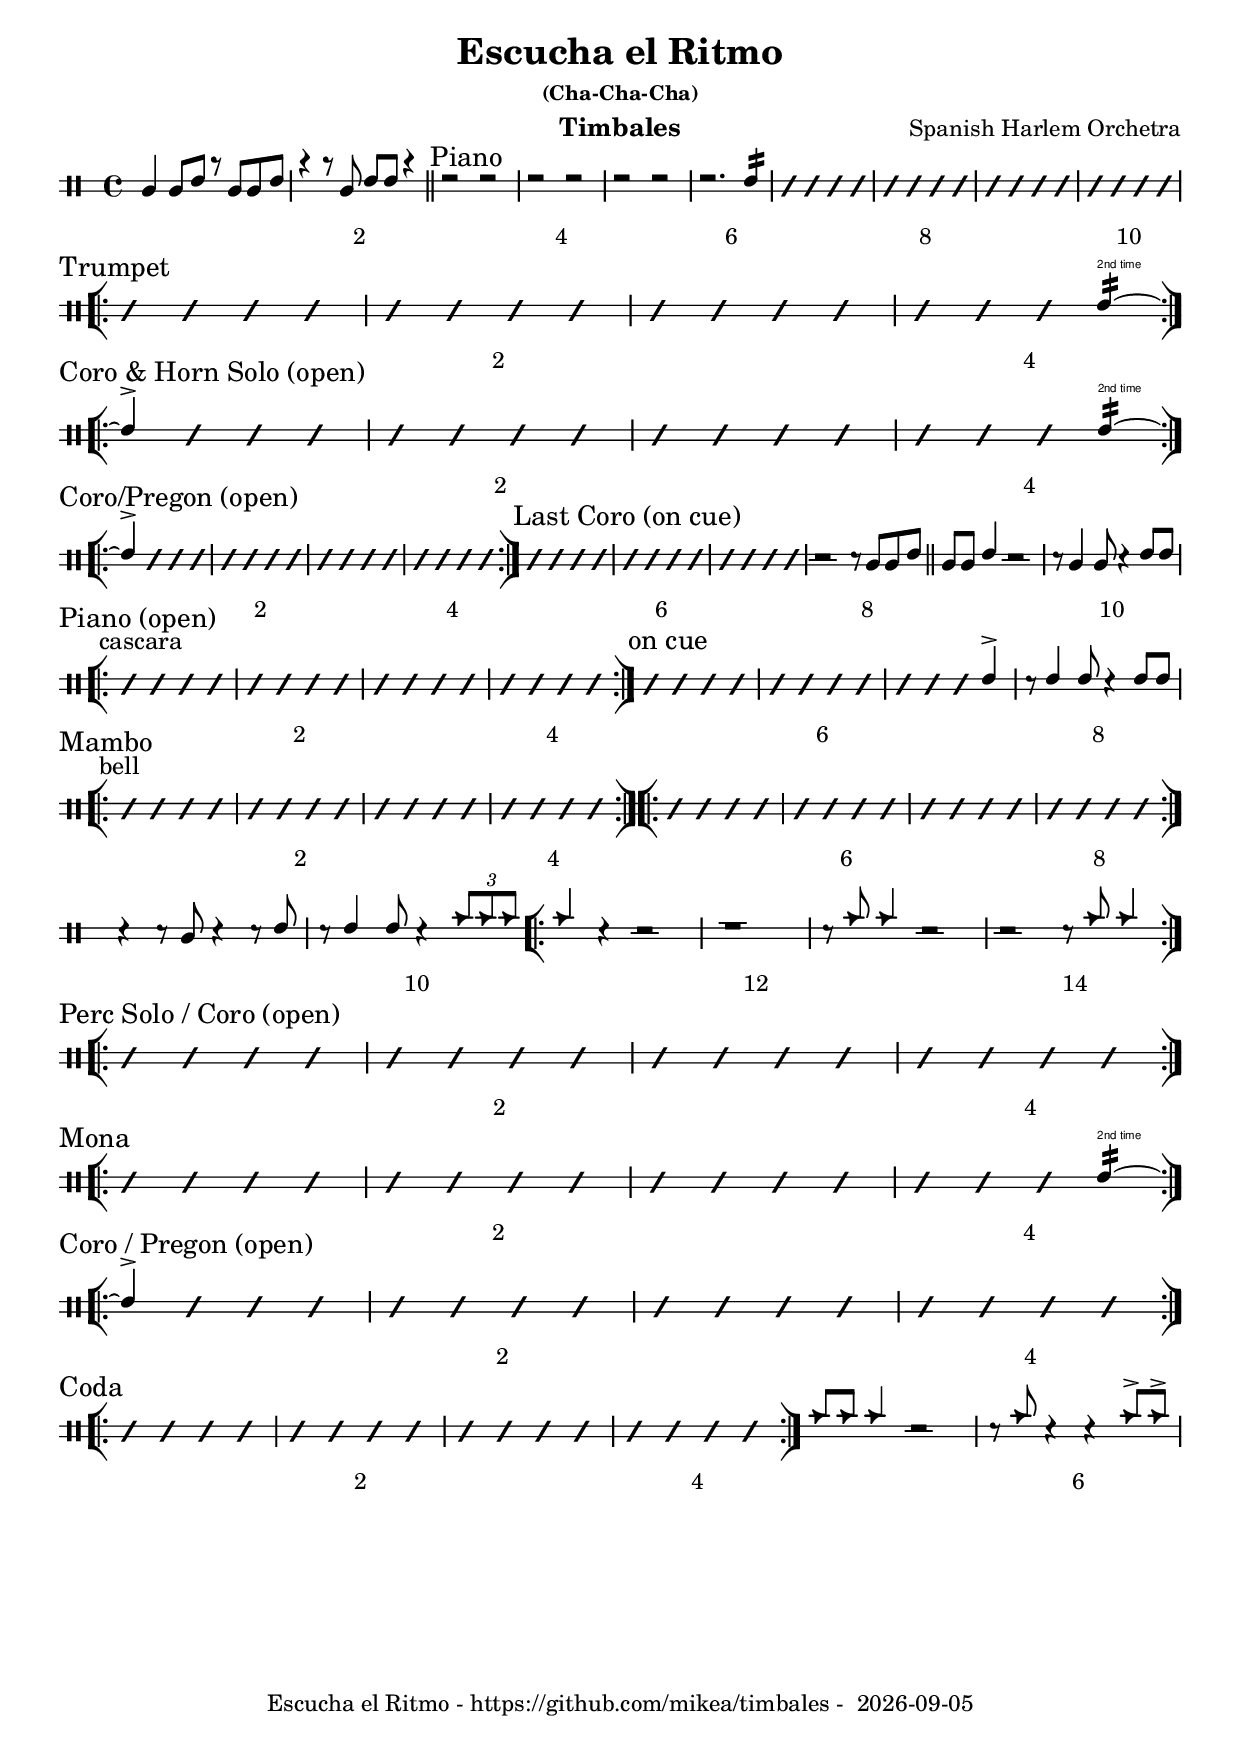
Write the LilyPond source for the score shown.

\version "2.24.2"
\include "charts/common.ly"

date = #(strftime "%Y-%m-%d" (localtime (current-time)))

\header {
  title = "Escucha el Ritmo"
  subsubtitle = "(Cha-Cha-Cha)"
  composer = "Spanish Harlem Orchetra"
  instrument = "Timbales"
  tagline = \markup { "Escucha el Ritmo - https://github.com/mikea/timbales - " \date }
}

sect = #(define-music-function (text) (string?)
  #{
    \rbar
    \break
    \sectionLabel \markup { #text }
  #}
)

\newTimbalesStaff <<
    \newDrumVoiceOne \drummode { 
        \override Score.BarNumber.break-visibility = ##(#f #t #t)

        % intro
        timl4 timl8 timh8 r8 timl8 timl8 timh8 | r4 r8 timl8 timh8 timh8 r4 |
        \bar "||"

        \sectionLabel "Piano"
        r2 r2 | r2 r2 | r2 r2 | r2. timh4:16 |
        \comp #4 | \comp #4 | \comp #4 | \comp #4 |


        \sect "Trumpet"
        \bar "[|:-|"
        \comp #4 | \comp #4 | \comp #4 | \rs \rs \rs timh4:16~ ^"2nd time" |
        \bar ":|][|:" 

        \sect "Coro & Horn Solo (open)"
        timh4^> \rs \rs \rs | \comp #4 | \comp #4 | \rs \rs \rs timh4:16~ ^"2nd time" |

        \bar ":|][|:" 

        \sect "Coro/Pregon (open)"
        timh4^> \rs \rs \rs | \comp #4 | \comp #4 | \comp #4 |
        \bar ":|]"
        \sectionLabel "Last Coro (on cue)"
        \comp #4 | \comp #4 | \comp #4 | r2 r8 timl8 timl8 timh8 |
        \bar "||"
        timl8 timl8 timh4 r2 | r8 timl4 timl8 r4 timh8 timh8 |

        \sect "Piano (open)"
        \bar "[|:-|"
        \textMark "cascara"
        \comp #4 | \comp #4 | \comp #4 | \comp #4 |
        \bar ":|]"
        \sectionLabel "on cue"
        \comp #4 | \comp #4 | \rs \rs \rs timh4^> | r8 timh4 timh8 r4 timh8 timh8 |
        \bar "||"


        \sect "Mambo"
        \bar "[|:-|"
        \textMark "bell"
        \comp #4 | \comp #4 | \comp #4 | \comp #4 |
        \bar ":|][|:" 
        \comp #4 | \comp #4 | \comp #4 | \comp #4 |
        \bar ":|]"
        \break
        r4 r8 timl8 r4 r8 timh8  | r8 timh4 timh8 r4 \tuplet 3/2 { cb8 cb8 cb8 }  |
        \bar "[|:-|"
        cb4 r4 r2 | r1 | r8 cb8 cb4 r2 | r2 r8 cb8 cb4 |
        \bar ":|][|:" 

        \sect "Perc Solo / Coro (open)"
        \comp #4 | \comp #4 | \comp #4 | \comp #4 |
        \bar ":|][|:" 

        \sect "Mona"
        \comp #4 | \comp #4 | \comp #4 | \rs \rs \rs timh4:16~ ^"2nd time" |
        \bar ":|][|:" 

        \sect "Coro / Pregon (open)"
        timh4^> \rs \rs \rs | \comp #4 | \comp #4 | \comp #4 |
        \bar ":|][|:" 

        \sect "Coda"
        \comp #4 | \comp #4 | \comp #4 | \comp #4 |
        \bar ":|]"

        cb8 cb8 cb4 r2 | r8 cb8 r4 r4 cb8^> cb8^> | 
        
        \fine
    }
>>
